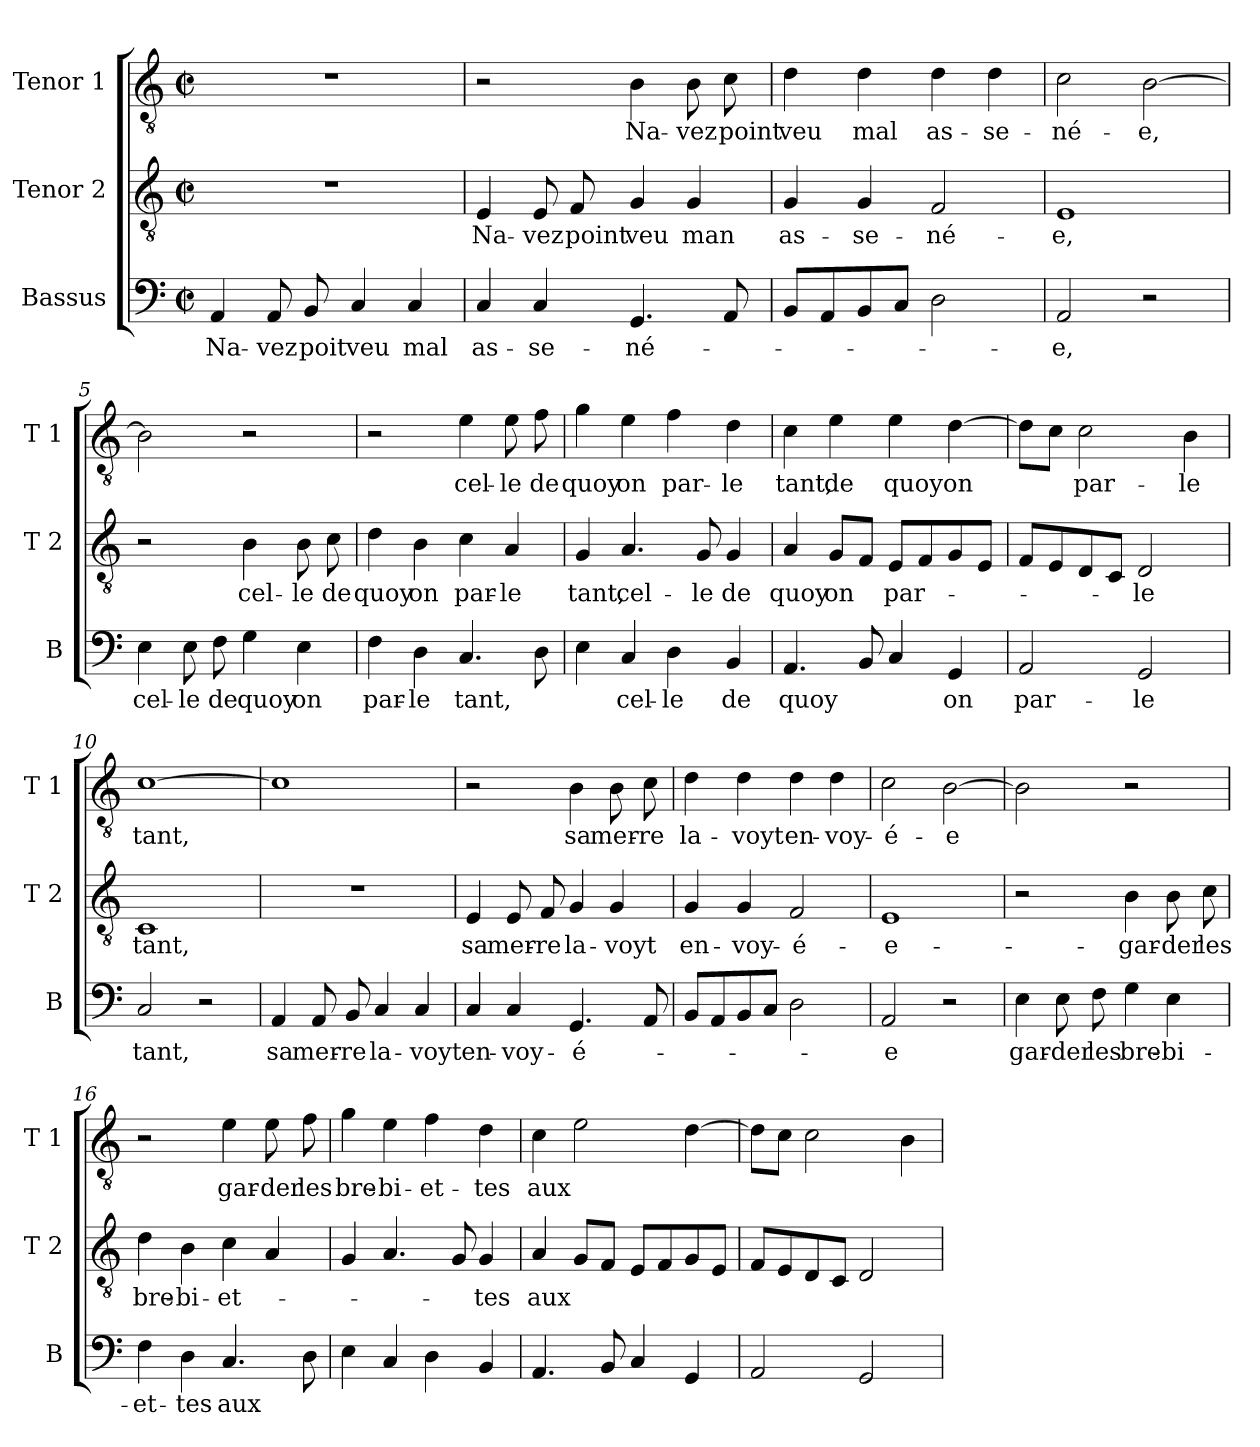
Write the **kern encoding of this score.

**kern	**text	**kern	**text	**kern	**text
*part3	*part3	*part2	*part2	*part1	*part1
*staff3	*staff3	*staff2	*staff2	*staff1	*staff1
*I"Bassus	*	*I"Tenor 2	*	*I"Tenor 1	*
*I'B	*	*I'T 2	*	*I'T 1	*
*clefF4	*	*clefGv2	*	*clefGv2	*
*k[]	*	*k[]	*	*k[]	*
*C:	*	*C:	*	*C:	*
*M2/2	*	*M2/2	*	*M2/2	*
*met(c|)	*	*met(c|)	*	*met(c|)	*
=1	=1	=1	=1	=1	=1
!	!LO:LY:b	!	!	!	!
4AA/	Na-	1r	.	1r	.
!	!LO:LY:b	!	!	!	!
8AA/	-vez	.	.	.	.
!	!LO:LY:b	!	!	!	!
8BB/	poit	.	.	.	.
!	!LO:LY:b	!	!	!	!
4C/	veu	.	.	.	.
!	!LO:LY:b	!	!	!	!
4C/	mal	.	.	.	.
=2	=2	=2	=2	=2	=2
!	!LO:LY:b	!	!LO:LY:b	!	!
4C/	as-	4E/	Na-	2r	.
!	!LO:LY:b	!	!LO:LY:b	!	!
4C/	-se-	8E/	-vez	.	.
!	!	!	!LO:LY:b	!	!
.	.	8F/	point	.	.
!	!LO:LY:b	!	!LO:LY:b	!	!LO:LY:b
4.GG/	-né-	4G/	veu	4B\	Na-
!	!	!	!LO:LY:b	!	!LO:LY:b
.	.	4G/	man	8B\	-vez
!	!	!	!	!	!LO:LY:b
8AA/	.	.	.	8c\	point
=3	=3	=3	=3	=3	=3
!	!	!	!LO:LY:b	!	!LO:LY:b
8BB/L	.	4G/	as-	4d\	veu
8AA/	.	.	.	.	.
!	!	!	!LO:LY:b	!	!LO:LY:b
8BB/	.	4G/	-se-	4d\	mal
8C/J	.	.	.	.	.
!	!	!	!LO:LY:b	!	!LO:LY:b
2D\	.	2F/	-né-	4d\	as-
!	!	!	!	!	!LO:LY:b
.	.	.	.	4d\	-se-
=4	=4	=4	=4	=4	=4
!	!LO:LY:b	!	!LO:LY:b	!	!LO:LY:b
2AA/	-e,	1E	-e,	2c\	-né-
!	!	!	!	!	!LO:LY:b
2r	.	.	.	[2B\	-e,
=5	=5	=5	=5	=5	=5
!	!LO:LY:b	!	!	!	!
4E\	cel-	2r	.	2B\]	.
!	!LO:LY:b	!	!	!	!
8E\	-le	.	.	.	.
!	!LO:LY:b	!	!	!	!
8F\	de	.	.	.	.
!	!LO:LY:b	!	!LO:LY:b	!	!
4G\	quoy	4B\	cel-	2r	.
!	!LO:LY:b	!	!LO:LY:b	!	!
4E\	on	8B\	-le	.	.
!	!	!	!LO:LY:b	!	!
.	.	8c\	de	.	.
!!LO:LB:g=z
=6	=6	=6	=6	=6	=6
!	!LO:LY:b	!	!LO:LY:b	!	!
4F\	par-	4d\	quoy	2r	.
!	!LO:LY:b	!	!LO:LY:b	!	!
4D\	-le	4B\	on	.	.
!	!LO:LY:b	!	!LO:LY:b	!	!LO:LY:b
4.C/	tant,	4c\	par-	4e\	cel-
!	!	!	!LO:LY:b	!	!LO:LY:b
.	.	4A/	-le	8e\	-le
!	!	!	!	!	!LO:LY:b
8D\	.	.	.	8f\	de
=7	=7	=7	=7	=7	=7
!	!	!	!LO:LY:b	!	!LO:LY:b
4E\	.	4G/	tant,	4g\	quoy
!	!LO:LY:b	!	!LO:LY:b	!	!LO:LY:b
4C/	cel-	4.A/	cel-	4e\	on
!	!LO:LY:b	!	!	!	!LO:LY:b
4D\	-le	.	.	4f\	par-
!	!	!	!LO:LY:b	!	!
.	.	8G/	-le	.	.
!	!LO:LY:b	!	!LO:LY:b	!	!LO:LY:b
4BB/	de	4G/	de	4d\	-le
=8	=8	=8	=8	=8	=8
!	!LO:LY:b	!	!LO:LY:b	!	!LO:LY:b
4.AA/	quoy	4A/	quoy	4c\	tant,
!	!	!	!LO:LY:b	!	!LO:LY:b
.	.	8G/L	on	4e\	de
8BB/	.	8F/J	.	.	.
!	!	!	!LO:LY:b	!	!LO:LY:b
4C/	.	8E/L	par-	4e\	quoy
.	.	8F/	.	.	.
!	!LO:LY:b	!	!	!	!LO:LY:b
4GG/	on	8G/	.	[4d\	on
.	.	8E/J	.	.	.
=9	=9	=9	=9	=9	=9
!	!LO:LY:b	!	!	!	!
2AA/	par-	8F/L	.	8d\L]	.
.	.	8E/	.	8c\J	.
!	!	!	!	!	!LO:LY:b
.	.	8D/	.	2c\	par-
.	.	8C/J	.	.	.
!	!LO:LY:b	!	!LO:LY:b	!	!
2GG/	-le	2D/	-le	.	.
!	!	!	!	!	!LO:LY:b
.	.	.	.	4B\	-le
=10	=10	=10	=10	=10	=10
!	!LO:LY:b	!	!LO:LY:b	!	!LO:LY:b
2C/	tant,	1C	tant,	[1c	tant,
2r	.	.	.	.	.
!!LO:LB:g=z
=11	=11	=11	=11	=11	=11
!	!LO:LY:b	!	!	!	!
4AA/	sa	1r	.	1c]	.
!	!LO:LY:b	!	!	!	!
8AA/	mer-	.	.	.	.
!	!LO:LY:b	!	!	!	!
8BB/	-re	.	.	.	.
!	!LO:LY:b	!	!	!	!
4C/	la-	.	.	.	.
!	!LO:LY:b	!	!	!	!
4C/	-voyt	.	.	.	.
=12	=12	=12	=12	=12	=12
!	!LO:LY:b	!	!LO:LY:b	!	!
4C/	en-	4E/	sa	2r	.
!	!LO:LY:b	!	!LO:LY:b	!	!
4C/	-voy-	8E/	mer-	.	.
!	!	!	!LO:LY:b	!	!
.	.	8F/	-re	.	.
!	!LO:LY:b	!	!LO:LY:b	!	!LO:LY:b
4.GG/	-é-	4G/	la-	4B\	sa
!	!	!	!LO:LY:b	!	!LO:LY:b
.	.	4G/	-voyt	8B\	mer-
!	!	!	!	!	!LO:LY:b
8AA/	.	.	.	8c\	-re
=13	=13	=13	=13	=13	=13
!	!	!	!LO:LY:b	!	!LO:LY:b
8BB/L	.	4G/	en-	4d\	la-
8AA/	.	.	.	.	.
!	!	!	!LO:LY:b	!	!LO:LY:b
8BB/	.	4G/	-voy-	4d\	-voyt
8C/J	.	.	.	.	.
!	!	!	!LO:LY:b	!	!LO:LY:b
2D\	.	2F/	-é-	4d\	en-
!	!	!	!	!	!LO:LY:b
.	.	.	.	4d\	-voy-
=14	=14	=14	=14	=14	=14
!	!LO:LY:b	!	!LO:LY:b	!	!LO:LY:b
2AA/	-e	1E	-e-	2c\	-é-
!	!	!	!	!	!LO:LY:b
2r	.	.	.	[2B\	-e
=15	=15	=15	=15	=15	=15
!	!LO:LY:b	!	!	!	!
4E\	gar-	2r	.	2B\]	.
!	!LO:LY:b	!	!	!	!
8E\	-der	.	.	.	.
!	!LO:LY:b	!	!	!	!
8F\	les	.	.	.	.
!	!LO:LY:b	!	!LO:LY:b	!	!
4G\	bre-	4B\	-gar-	2r	.
!	!LO:LY:b	!	!LO:LY:b	!	!
4E\	-bi-	8B\	-der	.	.
!	!	!	!LO:LY:b	!	!
.	.	8c\	les	.	.
!!LO:PB:g=z
=16	=16	=16	=16	=16	=16
!	!LO:LY:b	!	!LO:LY:b	!	!
4F\	-et-	4d\	bre-	2r	.
!	!LO:LY:b	!	!LO:LY:b	!	!
4D\	-tes	4B\	-bi-	.	.
!	!LO:LY:b	!	!LO:LY:b	!	!LO:LY:b
4.C/	aux	4c\	-et-	4e\	gar-
!	!	!	!	!	!LO:LY:b
.	.	4A/	.	8e\	-der
!	!	!	!	!	!LO:LY:b
8D\	.	.	.	8f\	les
=17	=17	=17	=17	=17	=17
!	!	!	!	!	!LO:LY:b
4E\	.	4G/	.	4g\	bre-
!	!	!	!	!	!LO:LY:b
4C/	.	4.A/	.	4e\	-bi-
!	!	!	!	!	!LO:LY:b
4D\	.	.	.	4f\	-et-
.	.	8G/	.	.	.
!	!	!	!LO:LY:b	!	!LO:LY:b
4BB/	.	4G/	-tes	4d\	-tes
=18	=18	=18	=18	=18	=18
!	!	!	!LO:LY:b	!	!LO:LY:b
4.AA/	.	4A/	aux	4c\	aux
.	.	8G/L	.	2e\	.
8BB/	.	8F/J	.	.	.
4C/	.	8E/L	.	.	.
.	.	8F/	.	.	.
4GG/	.	8G/	.	[4d\	.
.	.	8E/J	.	.	.
=19	=19	=19	=19	=19	=19
2AA/	.	8F/L	.	8d\L]	.
.	.	8E/	.	8c\J	.
.	.	8D/	.	2c\	.
.	.	8C/J	.	.	.
2GG/	.	2D/	.	.	.
.	.	.	.	4B\	.
=	=	=	=	=	=
*-	*-	*-	*-	*-	*-
